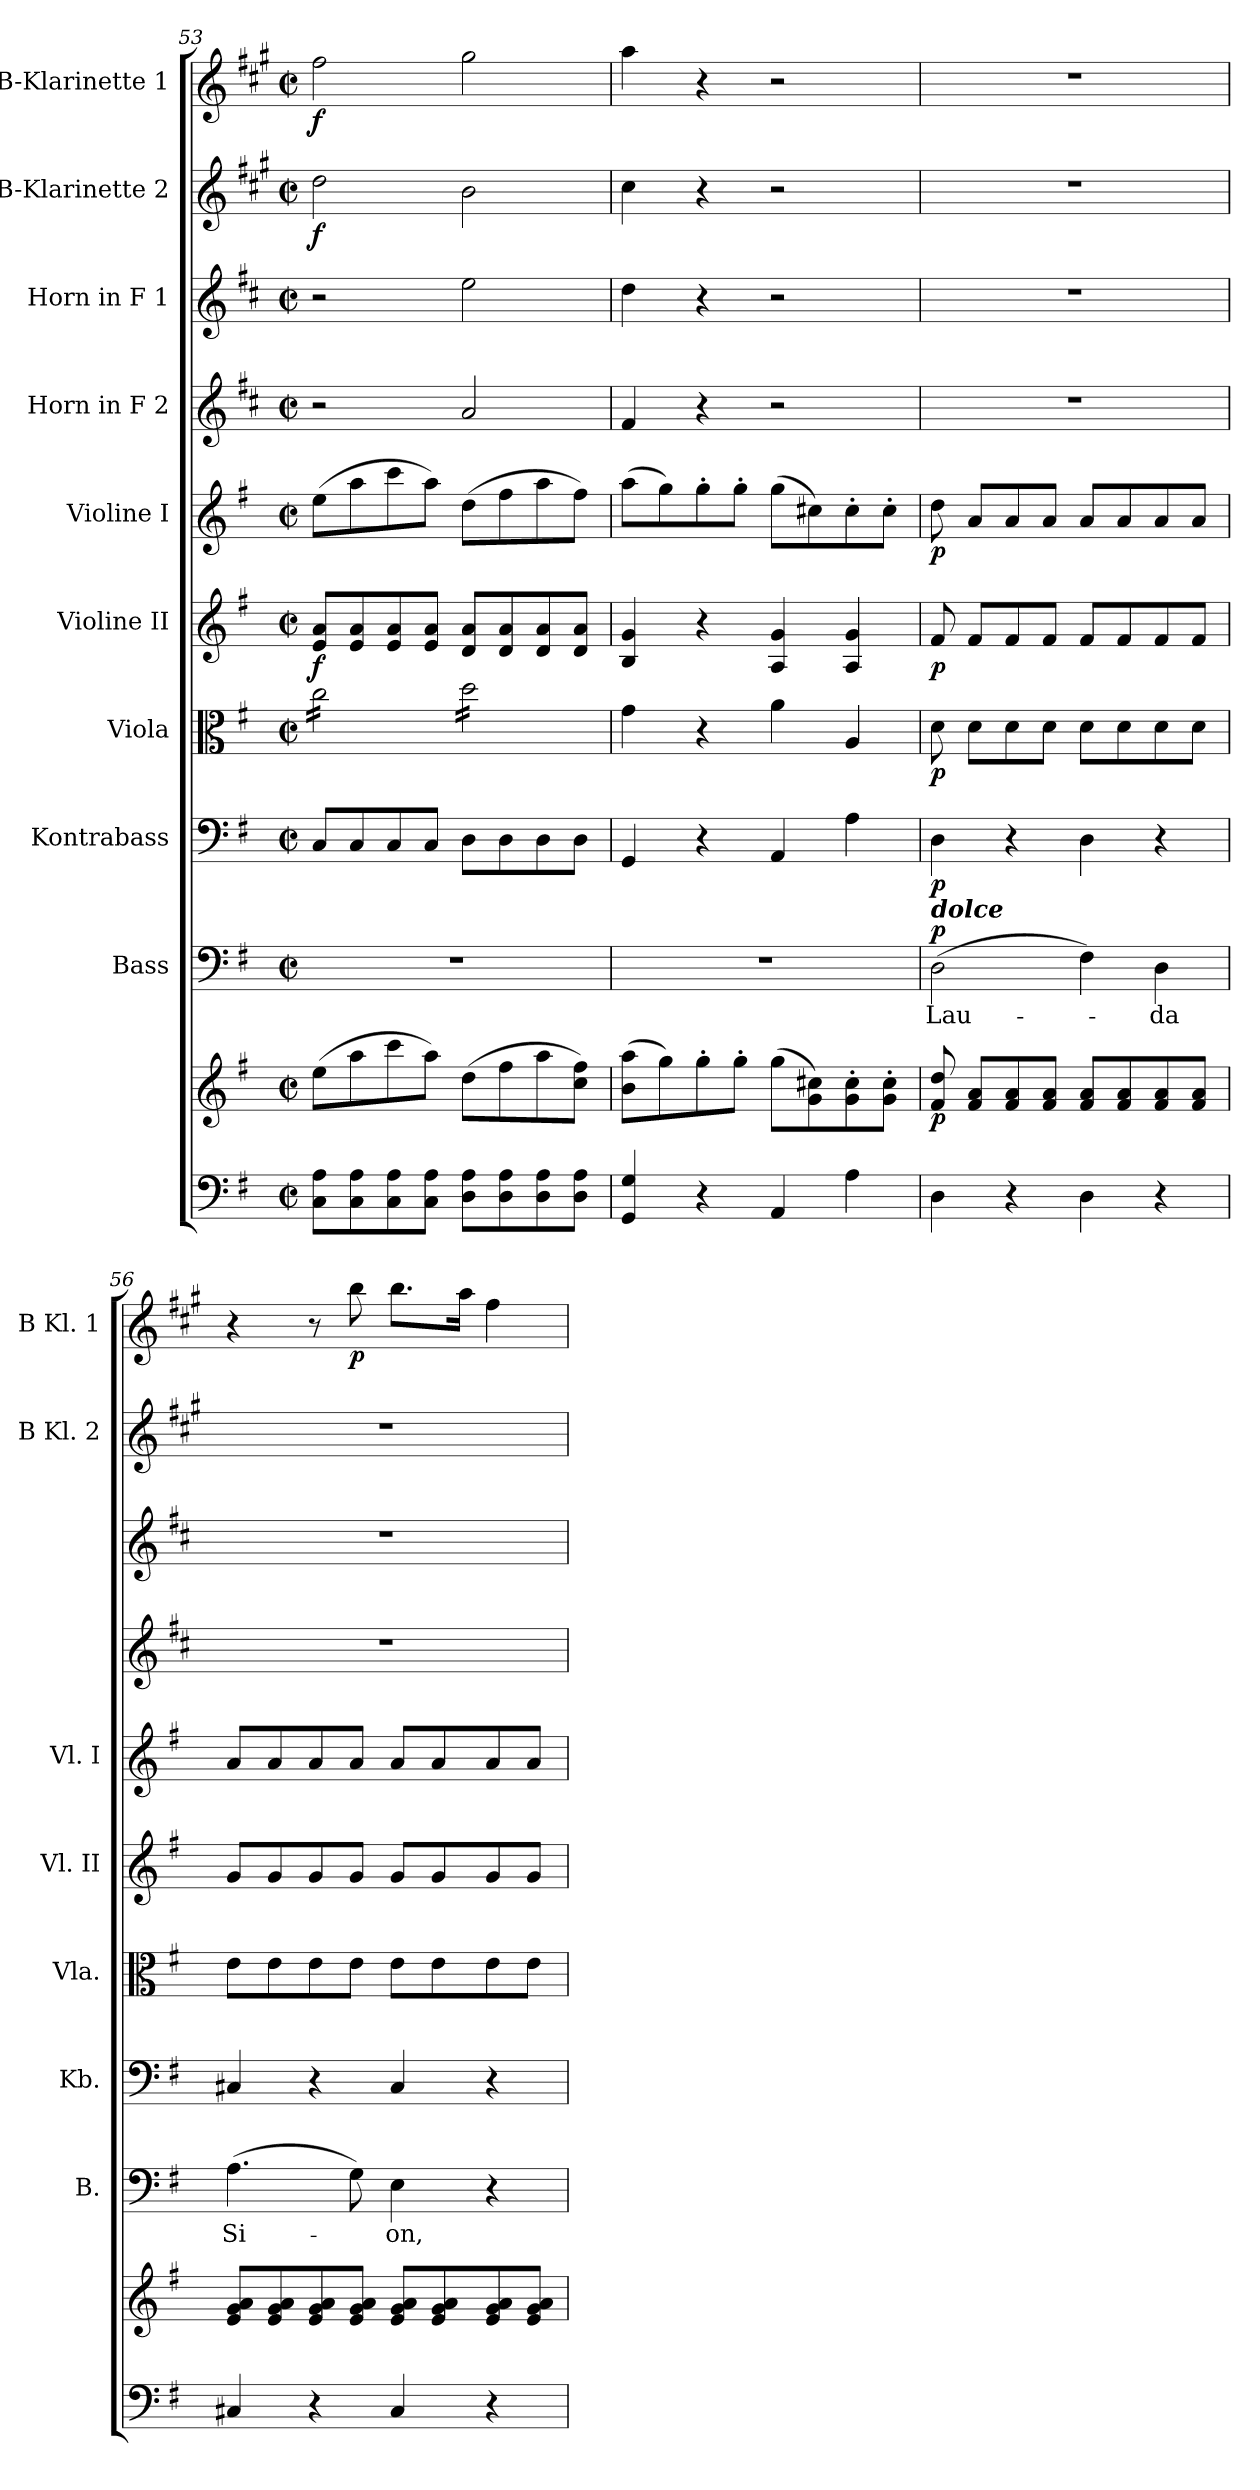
**kern	**kern	**dynam	**kern	**text	**dynam	**kern	**dynam	**kern	**dynam	**kern	**dynam	**kern	**dynam	**kern	**kern	**kern	**dynam	**kern	**dynam
*part10	*part10	*part10	*part9	*part9	*part9	*part8	*part8	*part7	*part7	*part6	*part6	*part5	*part5	*part4	*part3	*part2	*part2	*part1	*part1
*staff11	*staff10	*staff10/11	*staff9	*staff9	*staff9	*staff8	*staff8	*staff7	*staff7	*staff6	*staff6	*staff5	*staff5	*staff4	*staff3	*staff2	*staff2	*staff1	*staff1
*	*	*	*I"Bass	*	*	*I"Kontrabass	*	*I"Viola	*	*I"Violine II	*	*I"Violine I	*	*I"Horn in F 2	*I"Horn in F 1	*I"B-Klarinette 2	*	*I"B-Klarinette 1	*
*	*	*	*I'B.	*	*	*I'Kb.	*	*I'Vla.	*	*I'Vl. II	*	*I'Vl. I	*	*	*	*I'B Kl. 2	*	*I'B Kl. 1	*
*clefF4	*clefG2	*	*clefF4	*	*	*clefF4	*	*clefC3	*	*clefG2	*	*clefG2	*	*clefG2	*clefG2	*clefG2	*	*clefG2	*
*	*	*	*	*	*	*ITrd7c12	*	*	*	*	*	*	*	*ITrd4c7	*ITrd4c7	*ITrd1c2	*	*ITrd1c2	*
*k[f#]	*k[f#]	*	*k[f#]	*	*	*k[f#]	*	*k[f#]	*	*k[f#]	*	*k[f#]	*	*k[f#]	*k[f#]	*k[f#]	*	*k[f#]	*
*G:	*G:	*	*G:	*	*	*G:	*	*G:	*	*G:	*	*G:	*	*G:	*G:	*G:	*	*G:	*
*M2/2	*M2/2	*	*M2/2	*	*	*M2/2	*	*M2/2	*	*M2/2	*	*M2/2	*	*M2/2	*M2/2	*M2/2	*	*M2/2	*
*met(c|)	*met(c|)	*	*met(c|)	*	*	*met(c|)	*	*met(c|)	*	*met(c|)	*	*met(c|)	*	*met(c|)	*met(c|)	*met(c|)	*	*met(c|)	*
=53	=53	=53	=53	=53	=53	=53	=53	=53	=53	=53	=53	=53	=53	=53	=53	=53	=53	=53	=53
!	!	!	!	!	!	!	!	!	!	!	!LO:DY:b	!	!	!	!	!	!LO:DY:b	!	!LO:DY:b
*	*	*	*	*	*	*	*	*tremolo	*	*	*	*	*	*	*	*	*	*	*
8C\ 8A\L	(>8ee\L	.	1r	.	.	8CC/L	.	16cc\LL	.	8e/ 8a/L	f	(>8ee\L	.	2r	2r	2cc\	f	2ee\	f
.	.	.	.	.	.	.	.	16cc\	.	.	.	.	.	.	.	.	.	.	.
8C\ 8A\	8aa\	.	.	.	.	8CC/	.	16cc\	.	8e/ 8a/	.	8aa\	.	.	.	.	.	.	.
.	.	.	.	.	.	.	.	16cc\	.	.	.	.	.	.	.	.	.	.	.
8C\ 8A\	8ccc\	.	.	.	.	8CC/	.	16cc\	.	8e/ 8a/	.	8ccc\	.	.	.	.	.	.	.
.	.	.	.	.	.	.	.	16cc\	.	.	.	.	.	.	.	.	.	.	.
8C\ 8A\J	8aa\J)	.	.	.	.	8CC/J	.	16cc\	.	8e/ 8a/J	.	8aa\J)	.	.	.	.	.	.	.
.	.	.	.	.	.	.	.	16cc\JJ	.	.	.	.	.	.	.	.	.	.	.
8D\ 8A\L	(>8dd\L	.	.	.	.	8DD\L	.	16dd\LL	.	8d/ 8a/L	.	(>8dd\L	.	2d/	2a\	2a\	.	2ff#\	.
.	.	.	.	.	.	.	.	16dd\	.	.	.	.	.	.	.	.	.	.	.
8D\ 8A\	8ff#\	.	.	.	.	8DD\	.	16dd\	.	8d/ 8a/	.	8ff#\	.	.	.	.	.	.	.
.	.	.	.	.	.	.	.	16dd\	.	.	.	.	.	.	.	.	.	.	.
8D\ 8A\	8aa\	.	.	.	.	8DD\	.	16dd\	.	8d/ 8a/	.	8aa\	.	.	.	.	.	.	.
.	.	.	.	.	.	.	.	16dd\	.	.	.	.	.	.	.	.	.	.	.
8D\ 8A\J	8cc\ 8ff#\J)	.	.	.	.	8DD\J	.	16dd\	.	8d/ 8a/J	.	8ff#\J)	.	.	.	.	.	.	.
.	.	.	.	.	.	.	.	16dd\JJ	.	.	.	.	.	.	.	.	.	.	.
*	*	*	*	*	*	*	*	*Xtremolo	*	*	*	*	*	*	*	*	*	*	*
=54	=54	=54	=54	=54	=54	=54	=54	=54	=54	=54	=54	=54	=54	=54	=54	=54	=54	=54	=54
4GG/ 4G/	(>8b\ 8aa\L	.	1r	.	.	4GGG/	.	4g\	.	4B/ 4g/	.	(>8aa\L	.	4B/	4g\	4b\	.	4gg\	.
.	8gg\)	.	.	.	.	.	.	.	.	.	.	8gg\)	.	.	.	.	.	.	.
4r	8gg'>\	.	.	.	.	4r	.	4r	.	4r	.	8gg'>\	.	4r	4r	4r	.	4r	.
.	8gg'>\J	.	.	.	.	.	.	.	.	.	.	8gg'>\J	.	.	.	.	.	.	.
4AA/	(>8gg\L	.	.	.	.	4AAA/	.	4a\	.	4A/ 4g/	.	(>8gg\L	.	2r	2r	2r	.	2r	.
.	8g\ 8cc#X\)	.	.	.	.	.	.	.	.	.	.	8cc#X\)	.	.	.	.	.	.	.
4A\	8g\'> 8cc#\'>	.	.	.	.	4AA\	.	4A/	.	4A/ 4g/	.	8cc#'>\	.	.	.	.	.	.	.
.	8g\'> 8cc#\'>J	.	.	.	.	.	.	.	.	.	.	8cc#'>\J	.	.	.	.	.	.	.
!!LO:PB:g=z
=55	=55	=55	=55	=55	=55	=55	=55	=55	=55	=55	=55	=55	=55	=55	=55	=55	=55	=55	=55
!	!	!	!LO:TX:a:Bi:t=dolce	!	!	!	!	!	!	!	!	!	!	!	!	!	!	!	!
!	!	!LO:DY:b	!	!LO:LY:b	!LO:DY:a	!	!LO:DY:b	!	!LO:DY:b	!	!LO:DY:b	!	!LO:DY:b	!	!	!	!	!	!
4D\	8f#/ 8dd/	p	(>2D\	Lau-	p	4DD\	p	8d\	p	8f#/	p	8dd\	p	1r	1r	1r	.	1r	.
.	8f#/ 8a/L	.	.	.	.	.	.	8d\L	.	8f#/L	.	8a/L	.	.	.	.	.	.	.
4r	8f#/ 8a/	.	.	.	.	4r	.	8d\	.	8f#/	.	8a/	.	.	.	.	.	.	.
.	8f#/ 8a/J	.	.	.	.	.	.	8d\J	.	8f#/J	.	8a/J	.	.	.	.	.	.	.
4D\	8f#/ 8a/L	.	4F#\)	.	.	4DD\	.	8d\L	.	8f#/L	.	8a/L	.	.	.	.	.	.	.
.	8f#/ 8a/	.	.	.	.	.	.	8d\	.	8f#/	.	8a/	.	.	.	.	.	.	.
!	!	!	!	!LO:LY:b	!	!	!	!	!	!	!	!	!	!	!	!	!	!	!
4r	8f#/ 8a/	.	4D\	-da	.	4r	.	8d\	.	8f#/	.	8a/	.	.	.	.	.	.	.
.	8f#/ 8a/J	.	.	.	.	.	.	8d\J	.	8f#/J	.	8a/J	.	.	.	.	.	.	.
=56	=56	=56	=56	=56	=56	=56	=56	=56	=56	=56	=56	=56	=56	=56	=56	=56	=56	=56	=56
!	!	!	!	!LO:LY:b	!	!	!	!	!	!	!	!	!	!	!	!	!	!	!
4C#X/	8e/ 8g/ 8a/L	.	(>4.A\	Si-	.	4CC#X/	.	8e\L	.	8g/L	.	8a/L	.	1r	1r	1r	.	4r	.
.	8e/ 8g/ 8a/	.	.	.	.	.	.	8e\	.	8g/	.	8a/	.	.	.	.	.	.	.
4r	8e/ 8g/ 8a/	.	.	.	.	4r	.	8e\	.	8g/	.	8a/	.	.	.	.	.	8r	.
!	!	!	!	!	!	!	!	!	!	!	!	!	!	!	!	!	!	!	!LO:DY:b
.	8e/ 8g/ 8a/J	.	8G\)	.	.	.	.	8e\J	.	8g/J	.	8a/J	.	.	.	.	.	8aa\	p
!	!	!	!	!LO:LY:b	!	!	!	!	!	!	!	!	!	!	!	!	!	!	!
4C#/	8e/ 8g/ 8a/L	.	4E\	-on,	.	4CC#/	.	8e\L	.	8g/L	.	8a/L	.	.	.	.	.	8.aa\L	.
.	8e/ 8g/ 8a/	.	.	.	.	.	.	8e\	.	8g/	.	8a/	.	.	.	.	.	.	.
.	.	.	.	.	.	.	.	.	.	.	.	.	.	.	.	.	.	16gg\Jk	.
4r	8e/ 8g/ 8a/	.	4r	.	.	4r	.	8e\	.	8g/	.	8a/	.	.	.	.	.	4ee\	.
.	8e/ 8g/ 8a/J	.	.	.	.	.	.	8e\J	.	8g/J	.	8a/J	.	.	.	.	.	.	.
=	=	=	=	=	=	=	=	=	=	=	=	=	=	=	=	=	=	=	=
*-	*-	*-	*-	*-	*-	*-	*-	*-	*-	*-	*-	*-	*-	*-	*-	*-	*-	*-	*-
